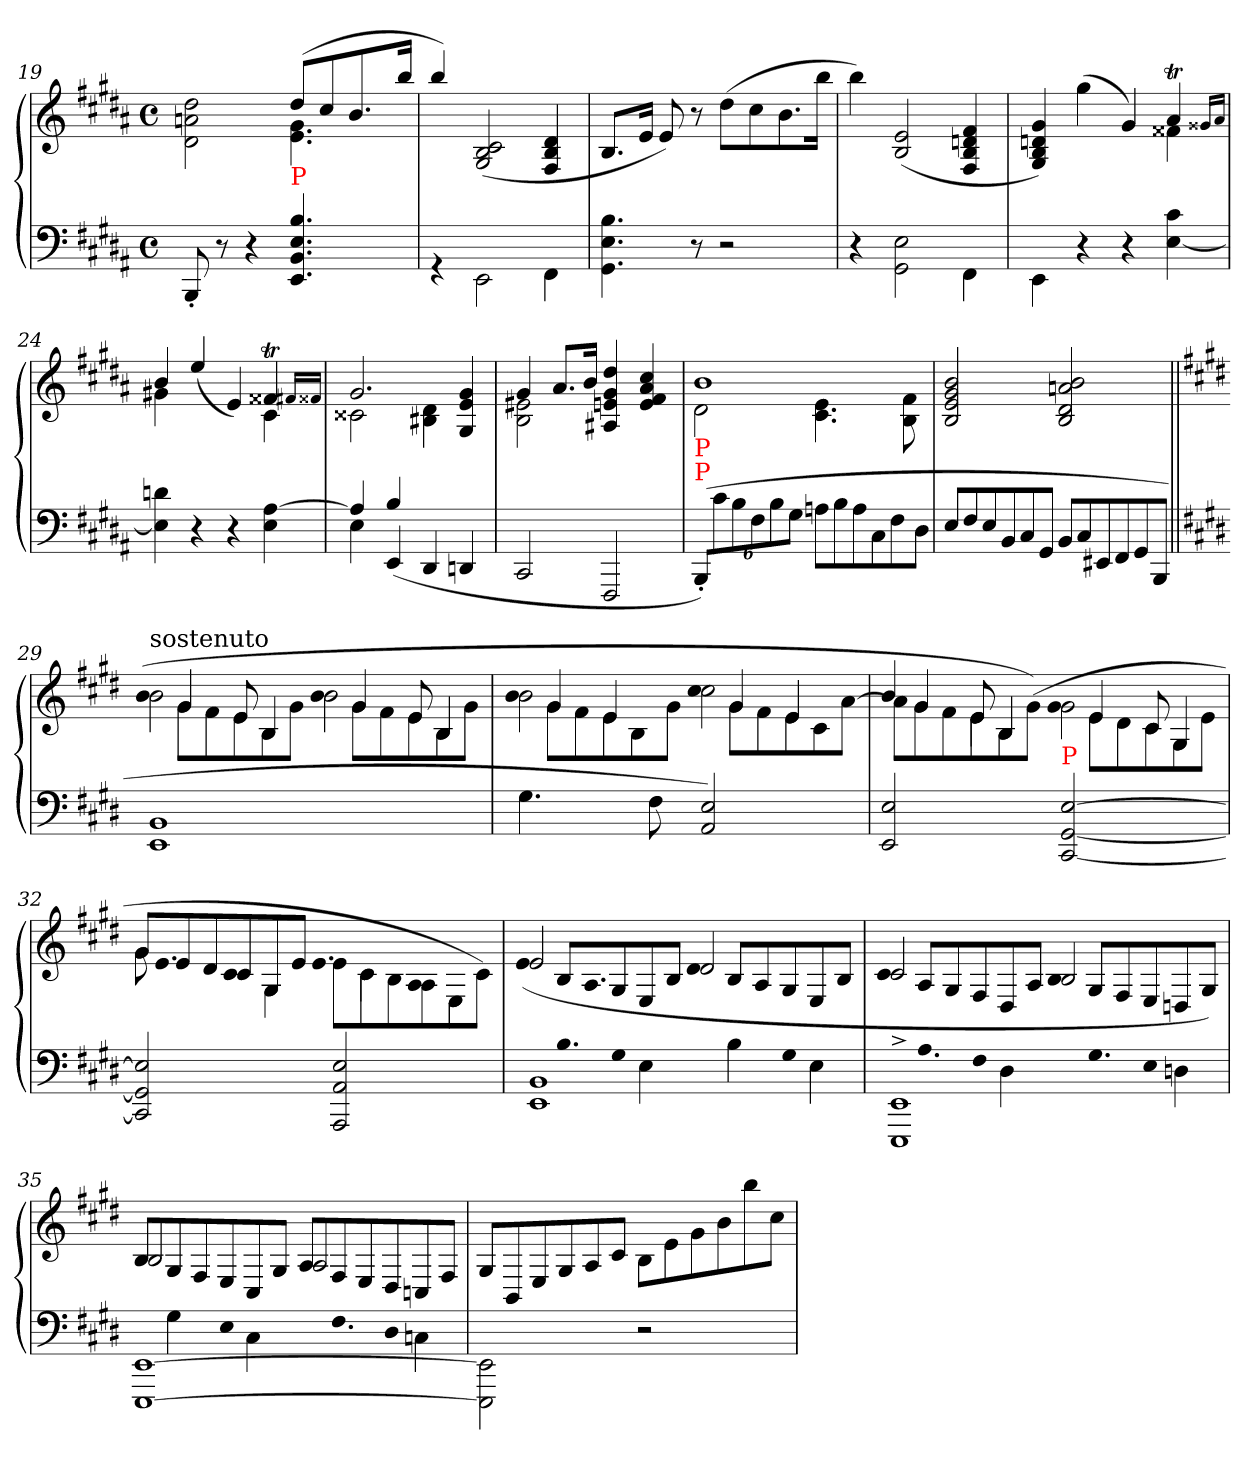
**kern	**kern
*part1	*part1
*staff2	*staff1
*clefF4	*clefG2
*k[f#c#g#d#a#]	*k[f#c#g#d#a#]
*B:	*B:
*M4/4	*M4/4
*met(c)	*met(c)
=19	=19
*	*^
8BBB'	2ryy	2dd#\ 2an\ 2d#\
8r	.	.
4r	.	.
!LO:TX:a:color=red:t=P	!	!
4.B/ 4.E/ 4.BB/ 4.EE/	(>8dd#L	4.g# 4.e
.	8cc#	.
.	8.b	.
8ryy	.	8ryy
.	16bbJk	.
*	*v	*v
=20	=20
4rGG	4bb/)
2EE\	(>2c#/ 2B/ 2G#/
4FF#\	4d#/ 4B/ 4F#/
=21	=21
4.B\ 4.E\ 4.GG#\	8.B/L
.	16eJk
.	8e)
8r	8r
2r	(>8dd#L
.	8cc#
.	8.b
.	16bbJk
=22	=22
4r	4bb)
2E\ 2GG#\	(>2e 2B
4FF#\	4f#/ 4dn/ 4B/ 4F#/
=23	=23
*	*^
4EE\	4g#/ 4dn/ 4B/ 4G#/)	2.ryy
4r	(>4gg#\	.
4r	4g#/)	.
4c# [4E	4a#t	4f##X
.	16qqg##X/LL	.
.	16qqa#/JJ	.
=24	=24	=24
4dn 4E]	4b	4g#X
4r	(<4ee/	2ryy
4r	4e)	.
[4A# 4E	4f##Xt	4c#\
.	16qqf#X/LL	.
.	16qqf##X/JJ	.
=25	=25	=25
*^	*	*
4A#]	4E	2.g#	2c##X
4B	(<4EE/	.	.
2ryy	4DD#/	.	4d# 4B#X
.	4DDn/	4g#/ 4e/ 4G#/	4ryy
*v	*v	*	*
=26	=26	=26
*	*	*^
2CC#	4g#	2e#X 2B	4...ryy
.	8.a#L	.	.
.	16bJk	.	.
.	.	.	2ryy
2FFF#	4dd#/ 4g#/ 4en/ 4A#X/	2ryy	.
.	4cc# 4a# 4f# 4e	.	.
.	.	.	32ryy
*	*v	*v	*v
=27	=27
*Xbrackettup	*
*	*^
*	*	*^
!LO:TX:a:color=red:t=P	!	!	!
!LO:TX:a:color=red:t=P	!	!	!
*	*	*v	*v
(>12BBB'>/L)	1b	2d#
12c#\	.	.
12B\	.	.
12F#\	.	.
12B\	.	.
12G#\J	.	.
*Xtuplet	*	*
12AnL	.	4.e 4.c#
12B	.	.
12A	.	.
12C#	.	.
12F#	.	.
.	.	8f# 8B
12D#J	.	.
*	*v	*v
=28	=28
12E/L	2b 2g# 2e 2B
12F#	.
12E	.
12BB	.
12C#	.
12GG#J	.
12BB/L	2b 2an 2d# 2B
12C#	.
12EE#X	.
12FF#	.
12GG#	.
12BBBJ	.
=29||	=29||
*k[f#c#g#d#]	*k[f#c#g#d#]
*	*Xtuplet
*	*^
*	*	*^
!	!LO:TX:a:t=sostenuto	!	!
!	!	!	!LO:N:vis=2
1BB 1EE	12ryy	2b	(>12b\
.	6g#/	.	12g#\L
.	.	.	12f#\
.	12e/	.	12e\
.	6B/	.	12B\
.	.	.	12g#\J
!	!	!	!LO:N:vis=2
.	12ryy	2b	12b\
.	6g#/	.	12g#\L
.	.	.	12f#\
.	12e/	.	12e\
.	6B/	.	12B\
.	.	.	12g#\J
=30	=30	=30	=30
!	!	!	!LO:N:vis=2
4.G#	12ryy	2b\	12b\
.	6g#/	.	12g#\L
.	.	.	12f#\
.	4e/	.	12e\
.	.	.	12B\
8F#	.	.	.
.	.	.	12g#\J
!	!	!	!LO:N:vis=2
2E/ 2AA/)	12ryy	2cc#	12cc#\
.	6g#/	.	12g#\L
.	.	.	12f#\
.	4e/	.	12e\
.	.	.	12c#\
.	.	.	[12a\J
=31	=31	=31	=31
2E/ 2EE/	12ryy	4b/	12a\L]
.	6g#/	.	12g#\
.	.	.	12f#\
.	12e/	4e	12e\
.	6B/	.	12B\
.	.	.	(>12g#\J)
!LO:TX:a:color=red:t=P	!	!	!
!	!	!	!LO:N:vis=2
[2E/ [2GG#/ [2CC#/	12ryy	2g#	12g#\
.	6e/	.	12e\L
.	.	.	12d#\
.	12c#/	.	12c#\
.	6G#/	.	12G#\
.	.	.	12e\J
=32	=32	=32	=32
!	!	!LO:N:vis=4	!
*	*	*v	*v
2E]/ 2GG#]/ 2CC#]/	12g#/L	12g#
!	!	!LO:N:vis=4.
.	12e/	6e\
.	12d#/	.
!	!	!LO:N:vis=4
.	12c#/	12c#
.	12G#/	6G#\
.	12e/J	.
!	!	!LO:N:vis=4.
2E/ 2AA/ 2AAA/	12e\L	12e
.	12c#/	6c#
.	12B\	.
!	!	!LO:N:vis=4
.	12A\	12A\
.	12E\	6E\
.	12c#\J)	.
=33	=33	=33
*^	*	*
!	!	!	!LO:N:vis=2
1BB 1EE	12ryy	2e	(>12e/
!	!LO:N:vis=4.	!	!
.	6B\	.	12B/L
!	!	!	!LO:N:vis=8.
.	.	.	12A/
!	!LO:N:vis=4	!	!
.	12G#\	.	12G#/
.	4E\	.	12E/
.	.	.	12B/J
!	!	!	!LO:N:vis=2
.	.	2d#	12d#/
.	6B\	.	12B/L
.	.	.	12A/
!	!LO:N:vis=4	!	!
.	12G#\	.	12G#/
.	6E\	.	12E/
.	.	.	12B/J
=34	=34	=34	=34
!	!	!	!LO:N:vis=2
1EE^> 1EEE^>	12ryy	2c#	12c#/
!	!LO:N:vis=4.	!	!
.	6A\	.	12A/L
.	.	.	12G#/
!	!LO:N:vis=4	!	!
.	12F#\	.	12F#/
.	4D#\	.	12D#/
.	.	.	12A/J
!	!	!	!LO:N:vis=2
.	.	2B/	12B/
!	!LO:N:vis=4.	!	!
.	6G#\	.	12G#/L
.	.	.	12F#/
!	!LO:N:vis=4	!	!
.	12E\	.	12E/
.	6Dn\	.	12Dn/
.	.	.	12G#/J)
=35	=35	=35	=35
[1EE [1EEE	12ryy	12B/L	2B/
.	6G#	12G#/	.
.	.	12F#/	.
!	!LO:N:vis=4	!	!
.	12E	12E/	.
.	4C#	12C#/	.
.	.	12G#/J	.
.	.	12A/L	2A/
!	!LO:N:vis=4.	!	!
.	6F#	12F#/	.
.	.	12E/	.
!	!LO:N:vis=4	!	!
.	12D#	12D#/	.
.	6Cn	12Cn/	.
.	.	12F#/J	.
*v	*v	*	*
*	*v	*v
=36	=36
2EE]\ 2EEE]\	12G#/L
.	12BB/
.	12E/
.	12G#/
.	12A/
.	12c#/J
2r	12BL
.	12e
.	12g#
.	12b
.	12bb
.	12cc#J
=	=
*-	*-
